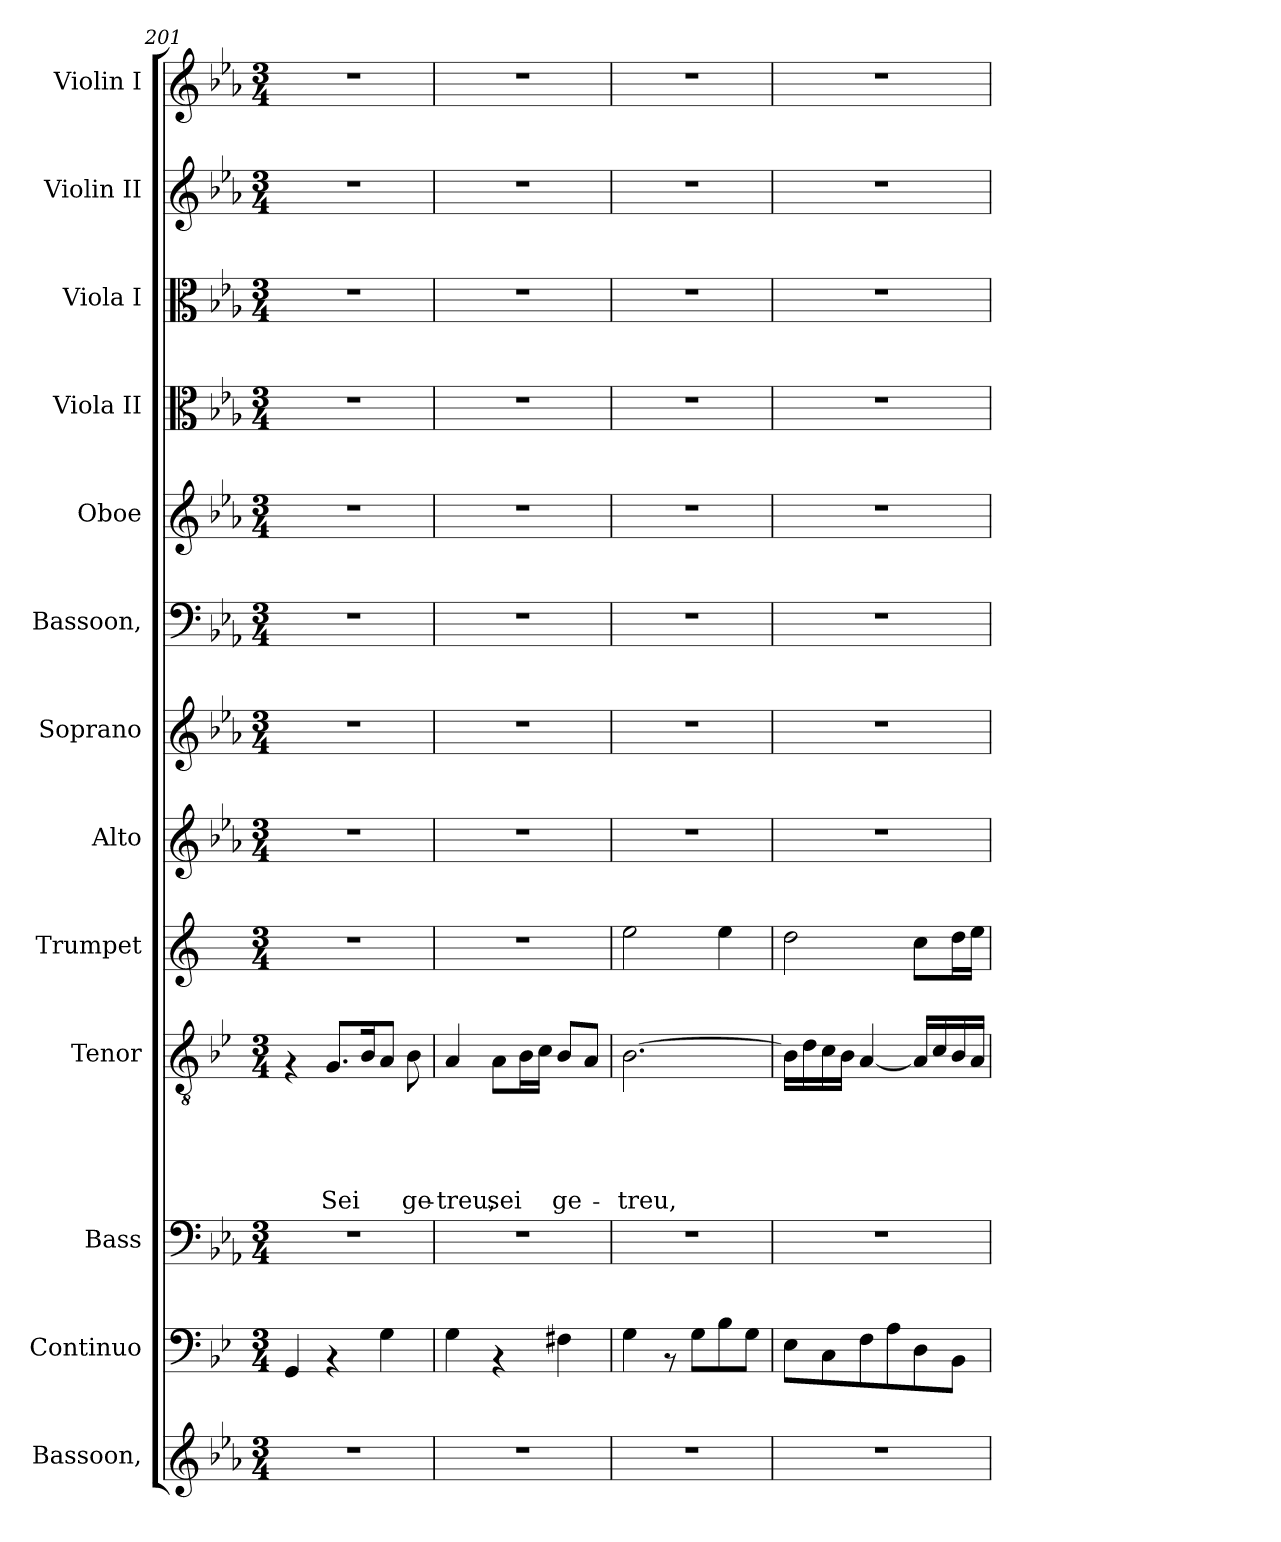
**kern	**kern	**kern	**kern	**text	**text	**text	**text	**text	**kern	**kern	**kern	**kern	**kern	**kern	**kern	**kern	**kern
*part13	*part12	*part11	*part10	*part10	*part10	*part10	*part10	*part10	*part9	*part8	*part7	*part6	*part5	*part4	*part3	*part2	*part1
*staff13	*staff12	*staff11	*staff10	*staff10	*staff10	*staff10	*staff10	*staff10	*staff9	*staff8	*staff7	*staff6	*staff5	*staff4	*staff3	*staff2	*staff1
*I"Bassoon,	*I"Continuo	*I"Bass	*I"Tenor	*	*	*	*	*	*I"Trumpet	*I"Alto	*I"Soprano	*I"Bassoon,	*I"Oboe	*I"Viola II	*I"Viola I	*I"Violin II	*I"Violin I
*I'Bsn	*I'Continuo	*	*I'Tenor	*	*	*	*	*	*I'Tpt	*I'Alto	*I'Soprano	*I'Bassoon	*I'Oboe	*I'Viola II	*I'Viola I	*I'Violin II	*I'Violin I
!!LO:PB:g=z
*clefG2	*clefF4	*clefF4	*clefGv2	*	*	*	*	*	*clefG2	*clefG2	*clefG2	*clefF4	*clefG2	*clefC3	*clefC3	*clefG2	*clefG2
*	*	*	*	*	*	*	*	*	*ITrd1c2	*	*	*	*	*	*	*	*
*k[b-e-a-]	*k[b-e-]	*k[b-e-a-]	*k[b-e-]	*	*	*	*	*	*k[b-e-]	*k[b-e-a-]	*k[b-e-a-]	*k[b-e-a-]	*k[b-e-a-]	*k[b-e-a-]	*k[b-e-a-]	*k[b-e-a-]	*k[b-e-a-]
*E-:	*B-:	*E-:	*B-:	*	*	*	*	*	*B-:	*E-:	*E-:	*E-:	*E-:	*E-:	*E-:	*E-:	*E-:
*M3/4	*M3/4	*M3/4	*M3/4	*	*	*	*	*	*M3/4	*M3/4	*M3/4	*M3/4	*M3/4	*M3/4	*M3/4	*M3/4	*M3/4
=201	=201	=201	=201	=201	=201	=201	=201	=201	=201	=201	=201	=201	=201	=201	=201	=201	=201
2.r	4GG/	2.r	4rF	.	.	.	.	.	2.r	2.r	2.r	2.r	2.r	2.r	2.r	2.r	2.r
!	!	!	!	!	!	!	!	!LO:LY:b	!	!	!	!	!	!	!	!	!
.	4rAA	.	8.G/L	.	.	.	.	Sei	.	.	.	.	.	.	.	.	.
.	.	.	16B-/k	.	.	.	.	.	.	.	.	.	.	.	.	.	.
.	4G\	.	8A/J	.	.	.	.	.	.	.	.	.	.	.	.	.	.
!	!	!	!	!	!	!	!	!LO:LY:b	!	!	!	!	!	!	!	!	!
.	.	.	8B-\	.	.	.	.	ge-	.	.	.	.	.	.	.	.	.
=202	=202	=202	=202	=202	=202	=202	=202	=202	=202	=202	=202	=202	=202	=202	=202	=202	=202
!	!	!	!	!	!	!	!	!LO:LY:b	!	!	!	!	!	!	!	!	!
2.r	4G\	2.r	4A/	.	.	.	.	-treu,	2.r	2.r	2.r	2.r	2.r	2.r	2.r	2.r	2.r
!	!	!	!	!	!	!	!	!LO:LY:b	!	!	!	!	!	!	!	!	!
.	4rAA	.	8A\L	.	.	.	.	sei	.	.	.	.	.	.	.	.	.
.	.	.	16B-\L	.	.	.	.	.	.	.	.	.	.	.	.	.	.
.	.	.	16c\JJ	.	.	.	.	.	.	.	.	.	.	.	.	.	.
!	!	!	!	!	!	!	!	!LO:LY:b	!	!	!	!	!	!	!	!	!
.	4F#X\	.	8B-/L	.	.	.	.	ge-	.	.	.	.	.	.	.	.	.
.	.	.	8A/J	.	.	.	.	.	.	.	.	.	.	.	.	.	.
=203	=203	=203	=203	=203	=203	=203	=203	=203	=203	=203	=203	=203	=203	=203	=203	=203	=203
!	!	!	!	!	!	!	!	!LO:LY:b	!	!	!	!	!	!	!	!	!
2.r	4G\	2.r	[>2.B-\	.	.	.	.	-treu,	2dd\	2.r	2.r	2.r	2.r	2.r	2.r	2.r	2.r
.	8rAA	.	.	.	.	.	.	.	.	.	.	.	.	.	.	.	.
.	8G\L	.	.	.	.	.	.	.	.	.	.	.	.	.	.	.	.
.	8B-\	.	.	.	.	.	.	.	4dd\	.	.	.	.	.	.	.	.
.	8G\J	.	.	.	.	.	.	.	.	.	.	.	.	.	.	.	.
=204	=204	=204	=204	=204	=204	=204	=204	=204	=204	=204	=204	=204	=204	=204	=204	=204	=204
2.r	8E-\L	2.r	16B-\LL]	.	.	.	.	.	2cc\	2.r	2.r	2.r	2.r	2.r	2.r	2.r	2.r
.	.	.	16d\	.	.	.	.	.	.	.	.	.	.	.	.	.	.
.	8C\	.	16c\	.	.	.	.	.	.	.	.	.	.	.	.	.	.
.	.	.	16B-\JJ	.	.	.	.	.	.	.	.	.	.	.	.	.	.
.	8F\	.	[<4A/	.	.	.	.	.	.	.	.	.	.	.	.	.	.
.	8A\	.	.	.	.	.	.	.	.	.	.	.	.	.	.	.	.
.	8D\	.	16A/LL]	.	.	.	.	.	8b-\L	.	.	.	.	.	.	.	.
.	.	.	16c/	.	.	.	.	.	.	.	.	.	.	.	.	.	.
.	8BB-\J	.	16B-/	.	.	.	.	.	16cc\L	.	.	.	.	.	.	.	.
.	.	.	16A/JJ	.	.	.	.	.	16dd\JJ	.	.	.	.	.	.	.	.
=	=	=	=	=	=	=	=	=	=	=	=	=	=	=	=	=	=
*-	*-	*-	*-	*-	*-	*-	*-	*-	*-	*-	*-	*-	*-	*-	*-	*-	*-
